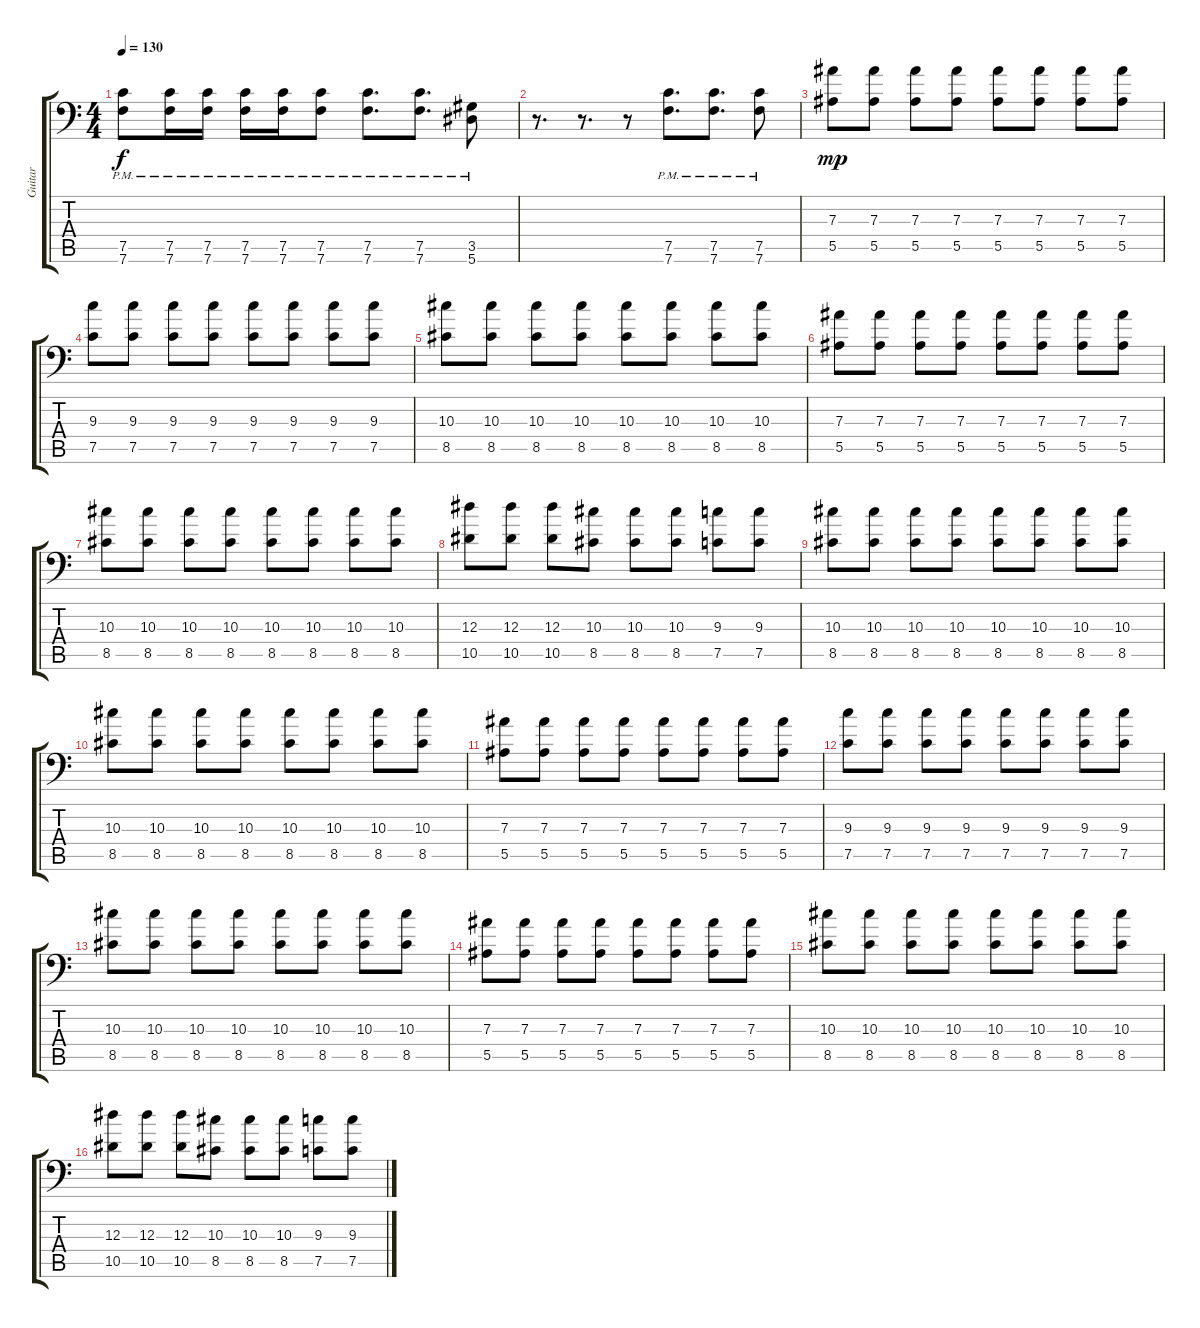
\track ("Guitar" "Guitar") {instrument distortionguitar}
\staff {score tabs}
\tuning (C4 G3 Eb3 Bb2 F2 Bb1) {hide}
\ts (4 4)
\tempo 130
\clef f4
\ks c
(7.5{pm} 7.6{pm}).8{dy f} (7.5{pm} 7.6{pm}).16 (7.5{pm} 7.6{pm}).16 (7.5{pm} 7.6{pm}).16 (7.5{pm} 7.6{pm}).16 (7.5{pm} 7.6{pm}).8 (7.5{pm} 7.6{pm}).8{d} (7.5{pm} 7.6{pm}).8{d} (3.5{pm} 5.6{pm}).8 |
r.8{d} r.8{d} r.8 (7.5{pm} 7.6{pm}).8{d} (7.5{pm} 7.6{pm}).8{d} (7.5{pm} 7.6{pm}).8 |
(7.3 5.5).8{dy mp} (7.3 5.5).8 (7.3 5.5).8 (7.3 5.5).8 (7.3 5.5).8 (7.3 5.5).8 (7.3 5.5).8 (7.3 5.5).8 |
(9.3 7.5).8 (9.3 7.5).8 (9.3 7.5).8 (9.3 7.5).8 (9.3 7.5).8 (9.3 7.5).8 (9.3 7.5).8 (9.3 7.5).8 |
(10.3 8.5).8 (10.3 8.5).8 (10.3 8.5).8 (10.3 8.5).8 (10.3 8.5).8 (10.3 8.5).8 (10.3 8.5).8 (10.3 8.5).8 |
(7.3 5.5).8 (7.3 5.5).8 (7.3 5.5).8 (7.3 5.5).8 (7.3 5.5).8 (7.3 5.5).8 (7.3 5.5).8 (7.3 5.5).8 |
(10.3 8.5).8 (10.3 8.5).8 (10.3 8.5).8 (10.3 8.5).8 (10.3 8.5).8 (10.3 8.5).8 (10.3 8.5).8 (10.3 8.5).8 |
(12.3 10.5).8 (12.3 10.5).8 (12.3 10.5).8 (10.3 8.5).8 (10.3 8.5).8 (10.3 8.5).8 (9.3 7.5).8 (9.3 7.5).8 |
(10.3 8.5).8 (10.3 8.5).8 (10.3 8.5).8 (10.3 8.5).8 (10.3 8.5).8 (10.3 8.5).8 (10.3 8.5).8 (10.3 8.5).8 |
(10.3 8.5).8 (10.3 8.5).8 (10.3 8.5).8 (10.3 8.5).8 (10.3 8.5).8 (10.3 8.5).8 (10.3 8.5).8 (10.3 8.5).8 |
(7.3 5.5).8 (7.3 5.5).8 (7.3 5.5).8 (7.3 5.5).8 (7.3 5.5).8 (7.3 5.5).8 (7.3 5.5).8 (7.3 5.5).8 |
(9.3 7.5).8 (9.3 7.5).8 (9.3 7.5).8 (9.3 7.5).8 (9.3 7.5).8 (9.3 7.5).8 (9.3 7.5).8 (9.3 7.5).8 |
(10.3 8.5).8 (10.3 8.5).8 (10.3 8.5).8 (10.3 8.5).8 (10.3 8.5).8 (10.3 8.5).8 (10.3 8.5).8 (10.3 8.5).8 |
(7.3 5.5).8 (7.3 5.5).8 (7.3 5.5).8 (7.3 5.5).8 (7.3 5.5).8 (7.3 5.5).8 (7.3 5.5).8 (7.3 5.5).8 |
(10.3 8.5).8 (10.3 8.5).8 (10.3 8.5).8 (10.3 8.5).8 (10.3 8.5).8 (10.3 8.5).8 (10.3 8.5).8 (10.3 8.5).8 |
(12.3 10.5).8 (12.3 10.5).8 (12.3 10.5).8 (10.3 8.5).8 (10.3 8.5).8 (10.3 8.5).8 (9.3 7.5).8 (9.3 7.5).8
